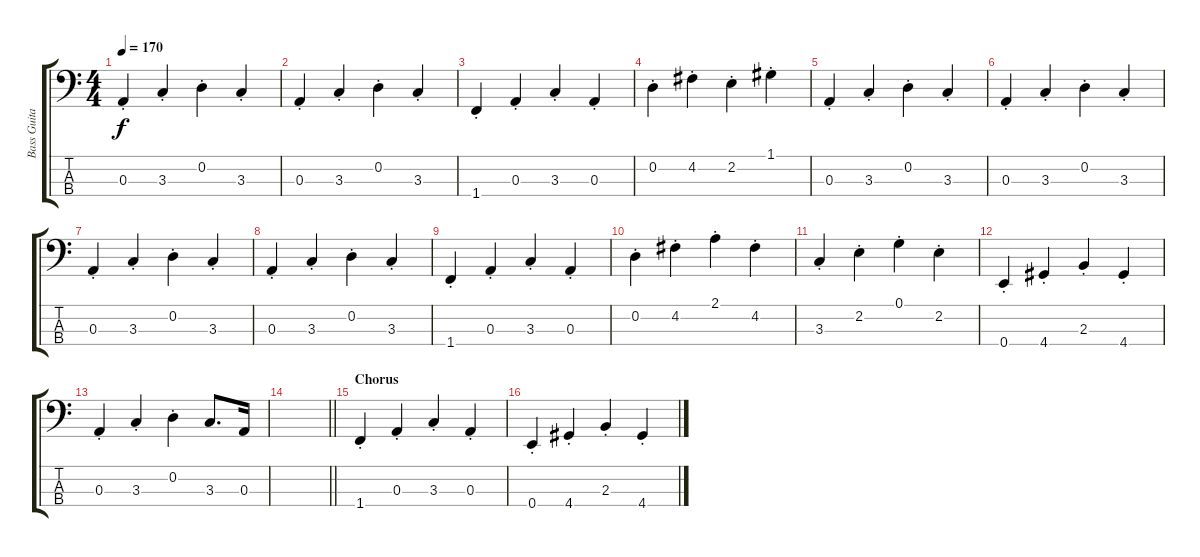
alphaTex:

\track ("Bass Guitar" "Bass Guita") {instrument electricbassfinger}
\staff {score tabs}
\tuning (G2 D2 A1 E1) {hide}
\ts (4 4)
\tempo 170
\clef f4
\ks aminor
0.3{st}.4{dy f} 3.3{st}.4 0.2{st}.4 3.3{st}.4 |
0.3{st}.4 3.3{st}.4 0.2{st}.4 3.3{st}.4 |
1.4{st}.4 0.3{st}.4 3.3{st}.4 0.3{st}.4 |
0.2{st}.4 4.2{st}.4 2.2{st}.4 1.1{st}.4 |
0.3{st}.4 3.3{st}.4 0.2{st}.4 3.3{st}.4 |
0.3{st}.4 3.3{st}.4 0.2{st}.4 3.3{st}.4 |
0.3{st}.4 3.3{st}.4 0.2{st}.4 3.3{st}.4 |
0.3{st}.4 3.3{st}.4 0.2{st}.4 3.3{st}.4 |
1.4{st}.4 0.3{st}.4 3.3{st}.4 0.3{st}.4 |
0.2{st}.4 4.2{st}.4 2.1{st}.4 4.2{st}.4 |
3.3{st}.4 2.2{st}.4 0.1{st}.4 2.2{st}.4 |
0.4{st}.4 4.4{st}.4 2.3{st}.4 4.4{st}.4 |
0.3{st}.4 3.3{st}.4 0.2{st}.4 3.3.8{d} 0.3.16 |
\barLineRight lightlight
|
\section ("" "Chorus")
1.4{st}.4 0.3{st}.4 3.3{st}.4 0.3{st}.4 |
0.4{st}.4 4.4{st}.4 2.3{st}.4 4.4{st}.4
